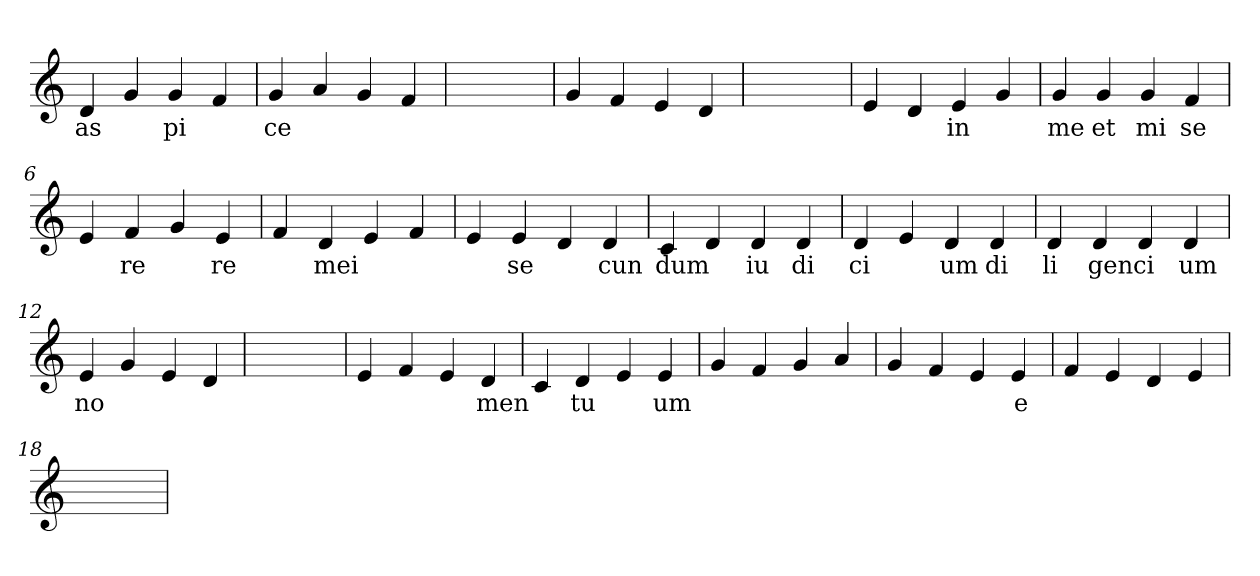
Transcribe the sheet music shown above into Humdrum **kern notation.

**kern	**text
*part1	*part1
*staff1	*staff1
*clefG2	*
=1	=1
4d	as
4g	.
4g	pi
4f	.
=2	=2
4g	ce
4a	.
4g	.
4f	.
=3	=3
1ryy	.
=3	=3
4g	.
4f	.
4e	.
4d	.
=4	=4
1ryy	.
=4	=4
4e	.
4d	.
4e	in
4g	.
=5	=5
4g	me
4g	et
4g	mi
4f	se
=6	=6
4e	.
4f	re
4g	.
4e	re
=7	=7
4f	.
4d	mei
4e	.
4f	.
=8	=8
4e	.
4e	se
4d	.
4d	cun
=9	=9
4c	dum
4d	.
4d	iu
4d	di
=10	=10
4d	ci
4e	.
4d	um
4d	di
=11	=11
4d	li
4d	gen
4d	ci
4d	um
=12	=12
4e	no
4g	.
4e	.
4d	.
=13	=13
1ryy	.
=13	=13
4e	.
4f	.
4e	.
4d	men
=14	=14
4c	.
4d	tu
4e	.
4e	um
=15	=15
4g	.
4f	.
4g	.
4a	.
=16	=16
4g	.
4f	.
4e	.
4e	e
=17	=17
4f	.
4e	.
4d	.
4e	.
=18	=18
1ryy	.
=	=
*-	*-
